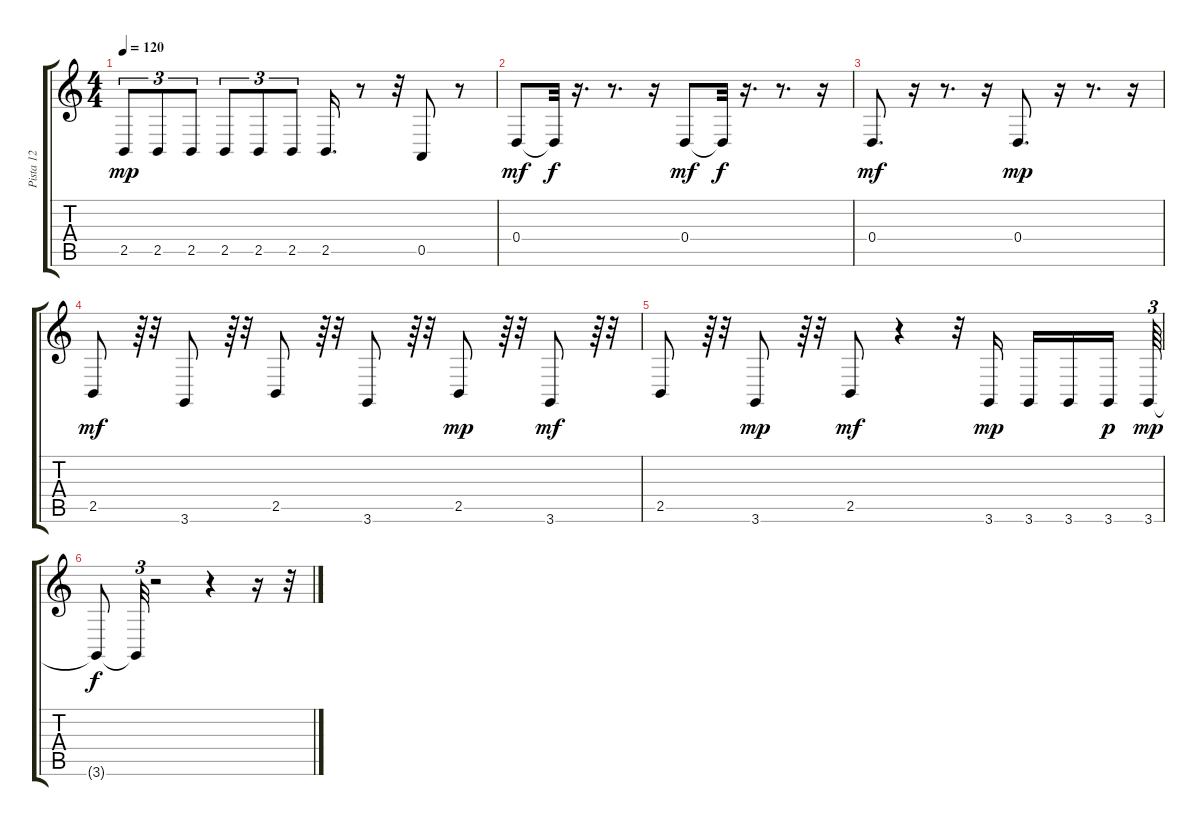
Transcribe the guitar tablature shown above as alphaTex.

\track ("Pista 12" "Pista 12") {instrument timpani}
\staff {score tabs}
\tuning (E4 B3 G3 D3 A2 E2) {hide}
\ts (4 4)
\tempo 120
\clef g2
\ks c
2.5.8{tu (3 2) dy mp} 2.5.8{tu (3 2)} 2.5.8{tu (3 2)} 2.5.8{tu (3 2)} 2.5.8{tu (3 2)} 2.5.8{tu (3 2)} 2.5.16{d} r.8 r.32 0.5.8 r.8 |
0.4.8{dy mf} 0.4{t}.32{dy f} r.16{d} r.8{d} r.16 0.4.8{dy mf} 0.4{t}.32{dy f} r.16{d} r.8{d} r.16 |
0.4.8{d dy mf} r.16 r.8{d} r.16 0.4.8{d dy mp} r.16 r.8{d} r.16 |
2.5.8{dy mf} r.64{tu (3 2)} r.32 3.6.8 r.64{tu (3 2)} r.32 2.5.8 r.64{tu (3 2)} r.32 3.6.8 r.64{tu (3 2)} r.32 2.5.8{dy mp} r.64{tu (3 2)} r.32 3.6.8{dy mf} r.64{tu (3 2)} r.32 |
2.5.8 r.64{tu (3 2)} r.32 3.6.8{dy mp} r.64{tu (3 2)} r.32 2.5.8{dy mf} r.4 r.32 3.6.16{dy mp} 3.6.16 3.6.16 3.6.16{dy p} 3.6.64{tu (3 2) dy mp} |
3.6{t}.8{dy f} 3.6{t}.32{tu (3 2)} r.2 r.4 r.16 r.32
